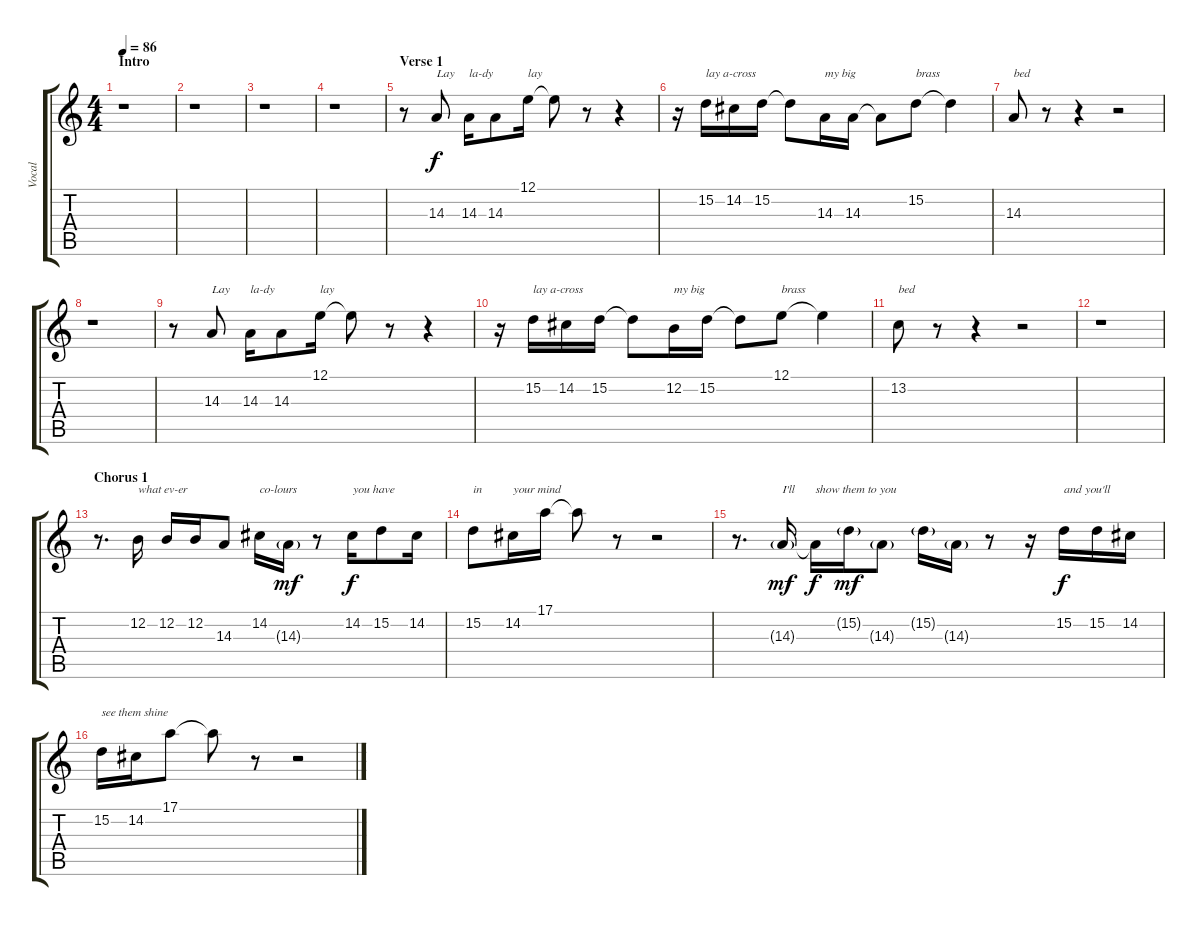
\track ("Vocal" "Vocal") {instrument flute}
\staff {score tabs}
\tuning (E4 B3 G3 D3 A2 E2) {hide}
\ts (4 4)
\section ("" "Intro")
\tempo 86
\clef g2
\ks c
r.1{dy f instrument flute} |
r.1 |
r.1 |
r.1 |
\section ("" "Verse 1")
r.8 14.3.8{txt "Lay"} 14.3.16{txt "la-dy"} 14.3.8 12.1.16{txt "lay"} 12.1{t}.8 r.8 r.4 |
r.16 15.2.16{txt "lay a-cross"} 14.2.16 15.2.16 15.2{t}.8 14.3.16{txt "my big"} 14.3.16 14.3{t}.8 15.2.8{txt "brass"} 15.2{t}.4 |
14.3.8{txt "bed"} r.8 r.4 r.2 |
r.1 |
r.8 14.3.8{txt "Lay"} 14.3.16{txt "la-dy"} 14.3.8 12.1.16{txt "lay"} 12.1{t}.8 r.8 r.4 |
r.16 15.2.16{txt "lay a-cross"} 14.2.16 15.2.16 15.2{t}.8 12.2.16{txt "my big"} 15.2.16 15.2{t}.8 12.1.8{txt "brass"} 12.1{t}.4 |
13.2.8{txt "bed"} r.8 r.4 r.2 |
r.1 |
\section ("" "Chorus 1")
r.8{d} 12.2.16{txt "what ev-er"} 12.2.16 12.2.16 14.3.8 14.2.16{txt "co-lours"} 14.3{g}.16{dy mf} r.8 14.2.16{txt "you have" dy f} 15.2.8 14.2.16 |
15.2.8{txt "in"} 14.2.16{txt "your mind"} 17.1.16 17.1{t}.8 r.8 r.2 |
r.8{d} 14.3{g}.16{txt "I'll" dy mf} 14.3{t}.16{txt "show them to you" dy f} 15.2{g}.16{dy mf} 14.3{g}.8 15.2{g}.16 14.3{g}.16 r.8 r.16 15.2.16{txt "and you'll" dy f} 15.2.16 14.2.16 |
15.2.16{txt "see them shine"} 14.2.16 17.1.8 17.1{t}.8 r.8 r.2
